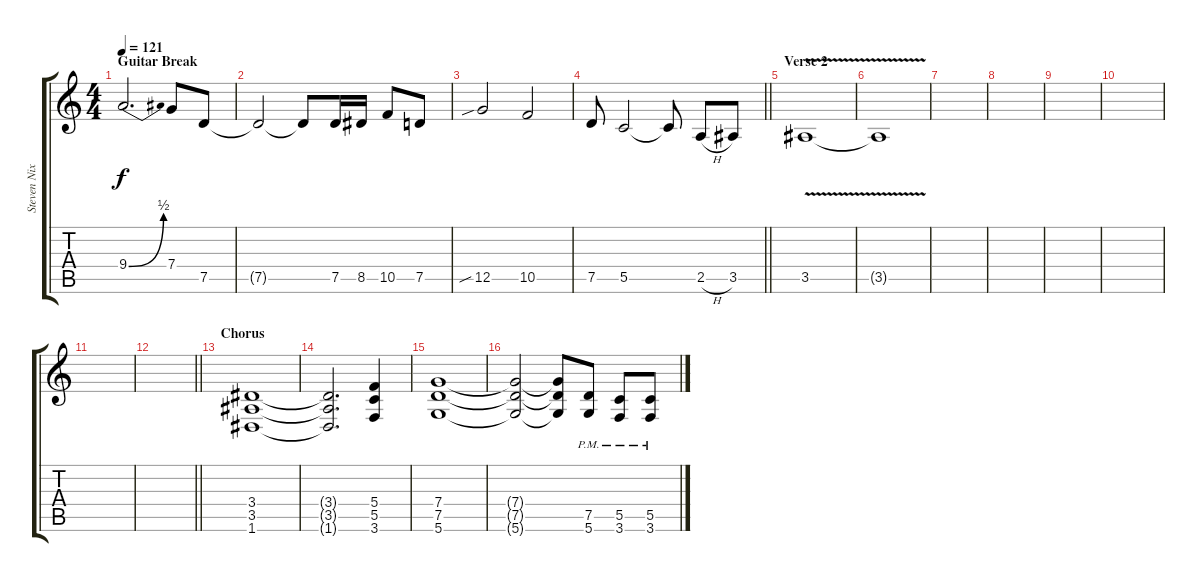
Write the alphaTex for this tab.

\track ("Steven Nixon Solo" "Steven Nix") {instrument distortionguitar}
\staff {score tabs}
\tuning (D4 A3 F3 C3 G2 D2) {hide}
\ts (4 4)
\section ("" "Guitar Break")
\tempo 121
\clef g2
\ks c
9.4{be (bend 0 0 60 2)}.2{d dy f volume 16} 7.4.8 7.5.8 |
7.5{t}.2 7.5{t}.8 7.5.16 8.5.16 10.5.8 7.5.8 |
12.5{sib}.2 10.5.2 |
\barLineRight lightlight
7.5.8 5.5.2 5.5{t}.8 2.5{h}.8 3.5.8 |
\section ("" "Verse 2")
3.5{v}.1{volume 0} |
3.5{t}.1 |
|
|
|
|
|
\barLineRight lightlight
|
\section ("" "Chorus")
(3.4 3.5 1.6).1{volume 16} |
(3.4{t} 3.5{t} 1.6{t}).2{d} (5.4 5.5 3.6).4 |
(7.4 7.5 5.6).1 |
(7.4{t} 7.5{t} 5.6{t}).2 (7.4{t} 7.5{t} 5.6{t}).8 (7.5{pm} 5.6{pm}).8 (5.5{pm} 3.6{pm}).8 (5.5{pm} 3.6{pm}).8
